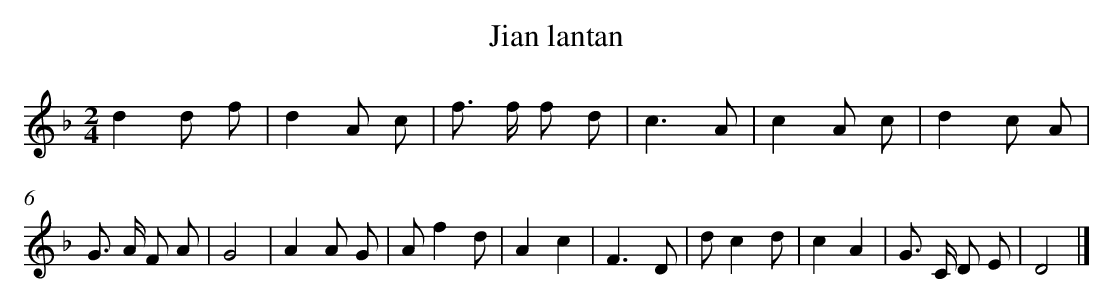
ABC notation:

X:1
T: Jian lantan
L: 1/8
M: 2/4
K: F
d2d f [I:setbarnb 1]|
d2A c |
f> f f d |
c3A |
c2A c |
d2c A |
G> A F A |
G4 |
A2A G |
Af2d |
A2c2 |
F3D |
dc2d |
c2A2 |
G> C D E |
D4 |]
